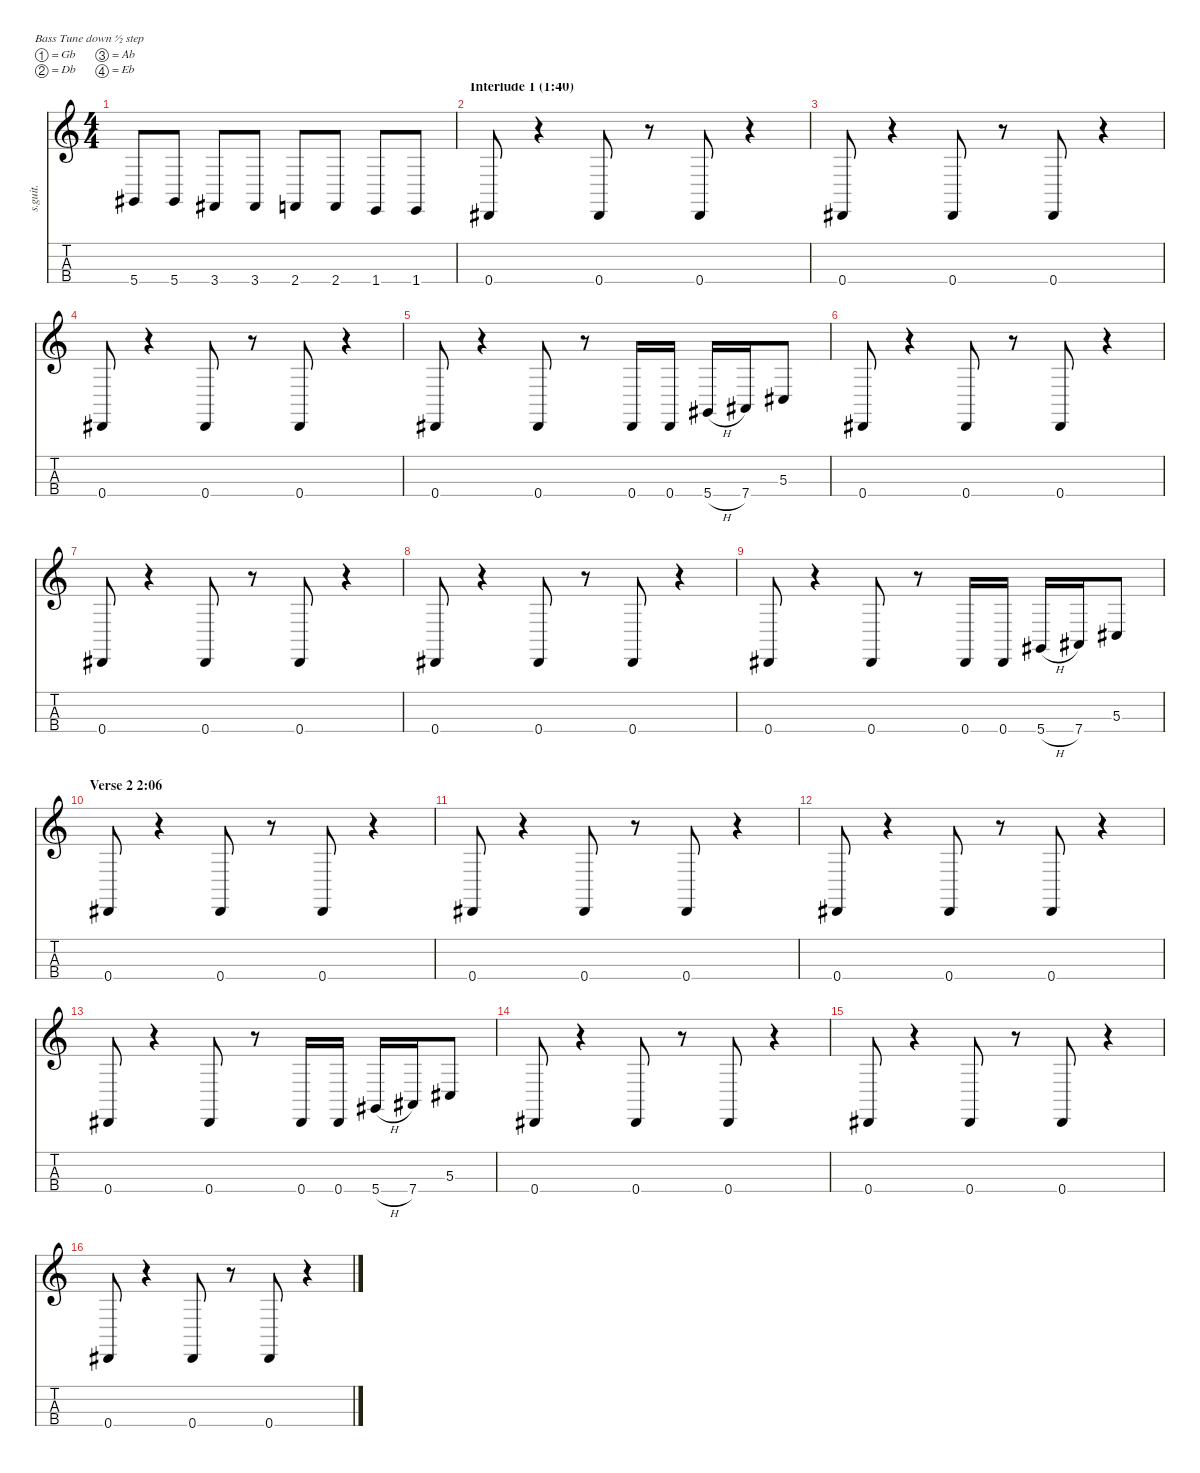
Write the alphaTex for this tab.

\defaultSystemsLayout 4
\hideDynamics
\bracketExtendMode nobrackets
\track ("Mike Starr - Bass" "s.guit.") {instrument electricbassfinger}
\staff {score tabs}
\tuning (Gb2 Db2 Ab1 Eb1)
\ts (4 4)
\tempo (109 hide)
\clef g2
\ks c
5.4{t acc #}.8{dy ff} 5.4{acc #}.8 3.4{acc #}.8 3.4{acc #}.8 2.4.8 2.4.8 1.4.8 1.4.8 |
\section ("" "Interlude 1 (1:40)")
\tempo (106 hide)
0.4{acc #}.8 r.4 0.4{acc #}.8 r.8 0.4{acc #}.8 r.4 |
0.4{acc #}.8 r.4 0.4{acc #}.8 r.8 0.4{acc #}.8 r.4 |
0.4{acc #}.8 r.4 0.4{acc #}.8 r.8 0.4{acc #}.8 r.4 |
0.4{acc #}.8 r.4 0.4{acc #}.8 r.8 0.4{acc #}.16 0.4{acc #}.16{dy f} 5.4{h acc #}.16{dy ff} 7.4{acc #}.16 5.3{acc #}.8 |
0.4{acc #}.8 r.4 0.4{acc #}.8 r.8 0.4{acc #}.8 r.4 |
0.4{acc #}.8 r.4 0.4{acc #}.8 r.8 0.4{acc #}.8 r.4 |
0.4{acc #}.8 r.4 0.4{acc #}.8 r.8 0.4{acc #}.8 r.4 |
0.4{acc #}.8 r.4 0.4{acc #}.8 r.8 0.4{acc #}.16 0.4{acc #}.16{dy f} 5.4{h acc #}.16{dy ff} 7.4{acc #}.16 5.3{acc #}.8 |
\section ("" "Verse 2 2:06")
0.4{acc #}.8 r.4 0.4{acc #}.8 r.8 0.4{acc #}.8 r.4 |
0.4{acc #}.8 r.4 0.4{acc #}.8 r.8 0.4{acc #}.8 r.4 |
0.4{acc #}.8 r.4 0.4{acc #}.8 r.8 0.4{acc #}.8 r.4 |
0.4{acc #}.8 r.4 0.4{acc #}.8 r.8 0.4{acc #}.16 0.4{acc #}.16{dy f} 5.4{h acc #}.16{dy ff} 7.4{acc #}.16 5.3{acc #}.8 |
0.4{acc #}.8 r.4 0.4{acc #}.8 r.8 0.4{acc #}.8 r.4 |
0.4{acc #}.8 r.4 0.4{acc #}.8 r.8 0.4{acc #}.8 r.4 |
0.4{acc #}.8 r.4 0.4{acc #}.8 r.8 0.4{acc #}.8 r.4
